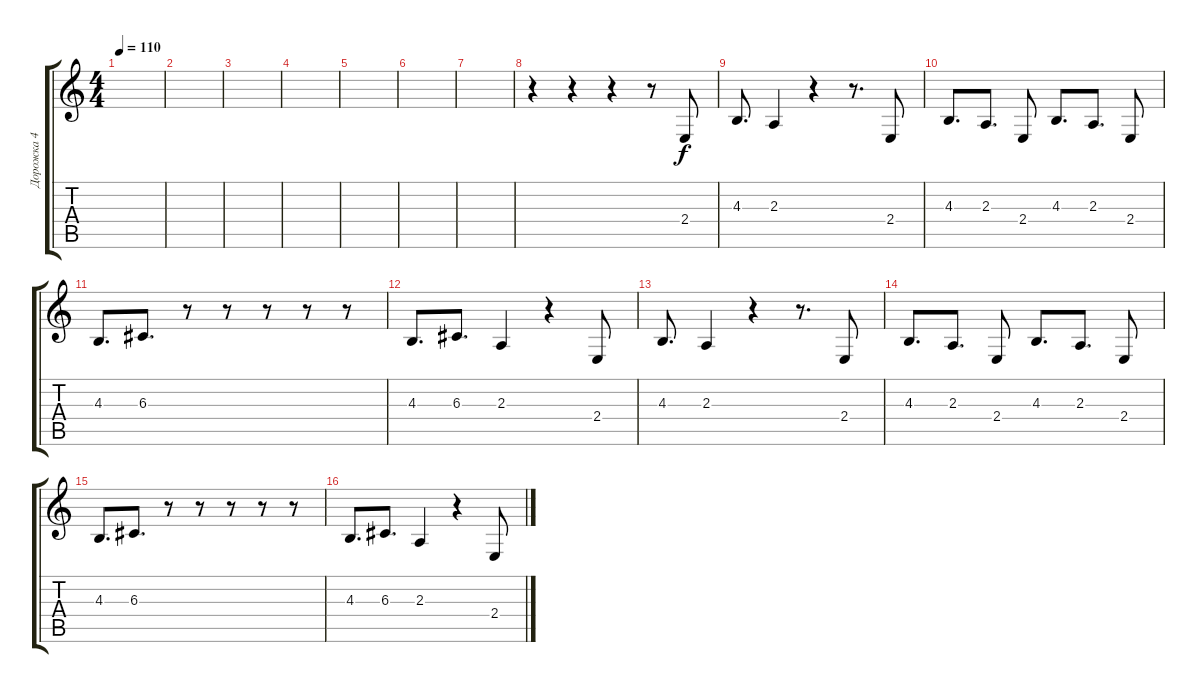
\track ("Дорожка 4" "Дорожка 4") {instrument tenorsax}
\staff {score tabs}
\tuning (E4 B3 G3 D3 A2 E2) {hide}
\ts (4 4)
\tempo 110
\clef g2
\ks c
|
|
|
|
|
|
|
r.4 r.4 r.4 r.8 2.4.8 |
4.3.8{d} 2.3.4 r.4 r.8{d} 2.4.8 |
4.3.8{d} 2.3.8{d} 2.4.8 4.3.8{d} 2.3.8{d} 2.4.8 |
4.3.8{d} 6.3.8{d} r.8 r.8 r.8 r.8 r.8 |
4.3.8{d} 6.3.8{d} 2.3.4 r.4 2.4.8 |
4.3.8{d} 2.3.4 r.4 r.8{d} 2.4.8 |
4.3.8{d} 2.3.8{d} 2.4.8 4.3.8{d} 2.3.8{d} 2.4.8 |
4.3.8{d} 6.3.8{d} r.8 r.8 r.8 r.8 r.8 |
4.3.8{d} 6.3.8{d} 2.3.4 r.4 2.4.8
